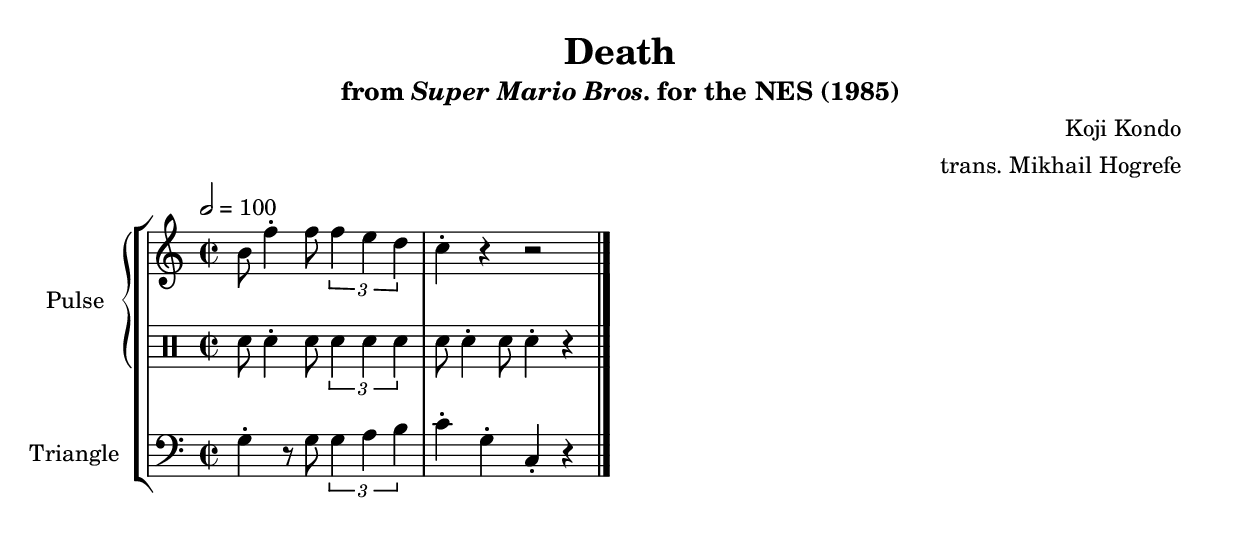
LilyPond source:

\version "2.22.0"

\book {
    \header {
        title = "Death"
        subtitle = \markup { "from" {\italic "Super Mario Bros."} "for the NES (1985)" }
        composer = "Koji Kondo"
        arranger = "trans. Mikhail Hogrefe"
    }

    \score {
        {
            \new StaffGroup <<
                \new GrandStaff <<
                    \set GrandStaff.instrumentName = "Pulse"
                    \set GrandStaff.shortInstrumentName = "P."
                    \new Staff \relative c'' {
\key c \major
\tempo 2 = 100
\time 2/2
b8 f'4-. f8 \tuplet 3/2 { f4 e d } |
c4-. r r2 |
                    }
                    \new DrumStaff {
                        \drummode {
sn8 sn4-. sn8 \tuplet 3/2 { sn4 sn sn } |
sn8 sn4-. sn8 sn4-. r |
\bar "|."
                        }
                    }
                >>

                \new Staff \relative c' {
                    \set Staff.instrumentName = "Triangle"
                    \set Staff.shortInstrumentName = "T."
\clef bass
\key c \major
g4-. r8 g \tuplet 3/2 { g4 a b } |
c4-. g-. c,-. r |
                }
            >>
        }
        \layout {
            \context {
                \Staff
                \RemoveEmptyStaves
            }
            \context {
                \DrumStaff
                \RemoveEmptyStaves
            }
        }
    }
}
